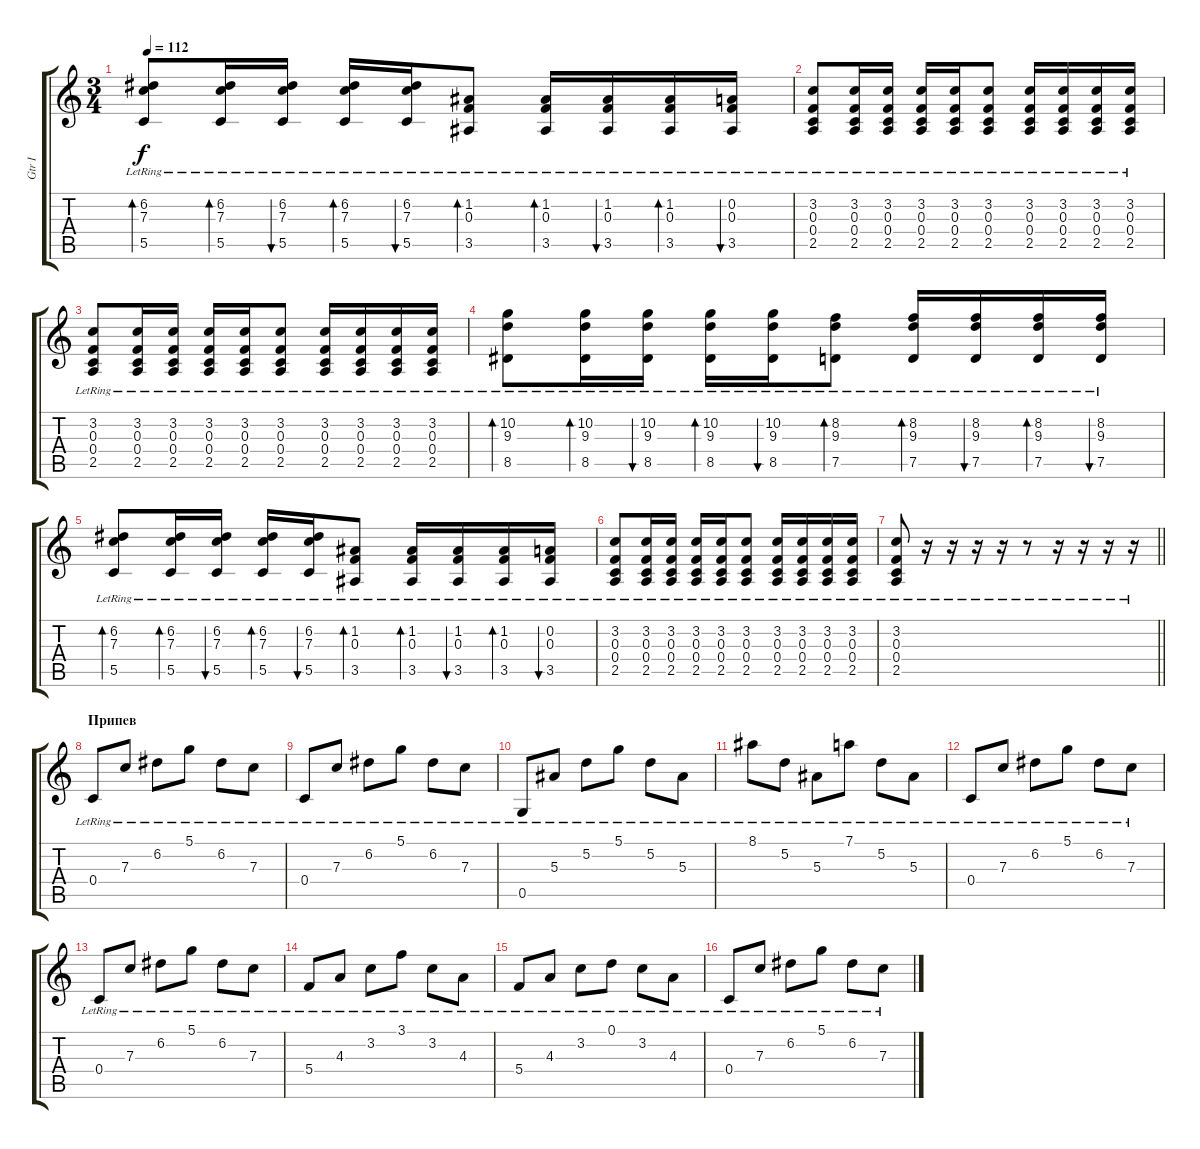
\track ("Gtr I" "Gtr I") {instrument acousticguitarsteel}
\staff {score tabs}
\tuning (D4 A3 F3 C3 G2 D2) {hide}
\ts (3 4)
\tempo 112
\clef g2
\ks c
(6.2{lr} 7.3{lr} 5.5{lr}).8{bd 120 dy f} (6.2{lr} 7.3{lr} 5.5{lr}).16{bd 120} (6.2{lr} 7.3{lr} 5.5{lr}).16{bu 120} (6.2{lr} 7.3{lr} 5.5{lr}).16{bd 120} (6.2{lr} 7.3{lr} 5.5{lr}).16{bu 120} (1.2{lr} 0.3{lr} 3.5{lr}).8{bd 120} (1.2{lr} 0.3{lr} 3.5{lr}).16{bd 120} (1.2{lr} 0.3{lr} 3.5{lr}).16{bu 120} (1.2{lr} 0.3{lr} 3.5{lr}).16{bd 120} (0.2{lr} 0.3{lr} 3.5{lr}).16{bu 120} |
(3.2{lr} 0.3{lr} 0.4 2.5{lr}).8 (3.2{lr} 0.3{lr} 0.4 2.5{lr}).16 (3.2{lr} 0.3{lr} 0.4 2.5{lr}).16 (3.2{lr} 0.3{lr} 0.4 2.5{lr}).16 (3.2{lr} 0.3{lr} 0.4 2.5{lr}).16 (3.2{lr} 0.3{lr} 0.4 2.5{lr}).8 (3.2{lr} 0.3{lr} 0.4 2.5{lr}).16 (3.2{lr} 0.3{lr} 0.4 2.5{lr}).16 (3.2{lr} 0.3{lr} 0.4 2.5{lr}).16 (3.2{lr} 0.3{lr} 0.4 2.5{lr}).16 |
(3.2{lr} 0.3{lr} 0.4 2.5{lr}).8 (3.2{lr} 0.3{lr} 0.4 2.5{lr}).16 (3.2{lr} 0.3{lr} 0.4 2.5{lr}).16 (3.2{lr} 0.3{lr} 0.4 2.5{lr}).16 (3.2{lr} 0.3{lr} 0.4 2.5{lr}).16 (3.2{lr} 0.3{lr} 0.4 2.5{lr}).8 (3.2{lr} 0.3{lr} 0.4 2.5{lr}).16 (3.2{lr} 0.3{lr} 0.4 2.5{lr}).16 (3.2{lr} 0.3{lr} 0.4 2.5{lr}).16 (3.2{lr} 0.3{lr} 0.4 2.5{lr}).16 |
(10.2{lr} 9.3{lr} 8.5{lr}).8{bd 120} (10.2{lr} 9.3{lr} 8.5{lr}).16{bd 120} (10.2{lr} 9.3{lr} 8.5{lr}).16{bu 120} (10.2{lr} 9.3{lr} 8.5{lr}).16{bd 120} (10.2{lr} 9.3{lr} 8.5{lr}).16{bu 120} (8.2{lr} 9.3{lr} 7.5{lr}).8{bd 120} (8.2{lr} 9.3{lr} 7.5{lr}).16{bd 120} (8.2{lr} 9.3{lr} 7.5{lr}).16{bu 120} (8.2{lr} 9.3{lr} 7.5{lr}).16{bd 120} (8.2{lr} 9.3{lr} 7.5{lr}).16{bu 120} |
(6.2{lr} 7.3{lr} 5.5{lr}).8{bd 120} (6.2{lr} 7.3{lr} 5.5{lr}).16{bd 120} (6.2{lr} 7.3{lr} 5.5{lr}).16{bu 120} (6.2{lr} 7.3{lr} 5.5{lr}).16{bd 120} (6.2{lr} 7.3{lr} 5.5{lr}).16{bu 120} (1.2{lr} 0.3{lr} 3.5{lr}).8{bd 120} (1.2{lr} 0.3{lr} 3.5{lr}).16{bd 120} (1.2{lr} 0.3{lr} 3.5{lr}).16{bu 120} (1.2{lr} 0.3{lr} 3.5{lr}).16{bd 120} (0.2{lr} 0.3{lr} 3.5{lr}).16{bu 120} |
(3.2{lr} 0.3{lr} 0.4 2.5{lr}).8 (3.2{lr} 0.3{lr} 0.4 2.5{lr}).16 (3.2{lr} 0.3{lr} 0.4 2.5{lr}).16 (3.2{lr} 0.3{lr} 0.4 2.5{lr}).16 (3.2{lr} 0.3{lr} 0.4 2.5{lr}).16 (3.2{lr} 0.3{lr} 0.4 2.5{lr}).8 (3.2{lr} 0.3{lr} 0.4 2.5{lr}).16 (3.2{lr} 0.3{lr} 0.4 2.5{lr}).16 (3.2{lr} 0.3{lr} 0.4 2.5{lr}).16 (3.2{lr} 0.3{lr} 0.4 2.5{lr}).16 |
\barLineRight lightlight
(3.2{lr} 0.3{lr} 0.4 2.5{lr}).8 r.16 r.16 r.16 r.16 r.8 r.16 r.16 r.16 r.16 |
\section ("" "Припев")
0.4{lr}.8 7.3{lr}.8 6.2{lr}.8 5.1{lr}.8 6.2{lr}.8 7.3{lr}.8 |
0.4{lr}.8 7.3{lr}.8 6.2{lr}.8 5.1{lr}.8 6.2{lr}.8 7.3{lr}.8 |
0.5{lr}.8 5.3{lr}.8 5.2{lr}.8 5.1{lr}.8 5.2{lr}.8 5.3{lr}.8 |
8.1{lr}.8 5.2{lr}.8 5.3{lr}.8 7.1{lr}.8 5.2{lr}.8 5.3{lr}.8 |
0.4{lr}.8 7.3{lr}.8 6.2{lr}.8 5.1{lr}.8 6.2{lr}.8 7.3{lr}.8 |
0.4{lr}.8 7.3{lr}.8 6.2{lr}.8 5.1{lr}.8 6.2{lr}.8 7.3{lr}.8 |
5.4{lr}.8 4.3{lr}.8 3.2{lr}.8 3.1{lr}.8 3.2{lr}.8 4.3{lr}.8 |
5.4{lr}.8 4.3{lr}.8 3.2{lr}.8 0.1{lr}.8 3.2{lr}.8 4.3{lr}.8 |
0.4{lr}.8 7.3{lr}.8 6.2{lr}.8 5.1{lr}.8 6.2{lr}.8 7.3{lr}.8
